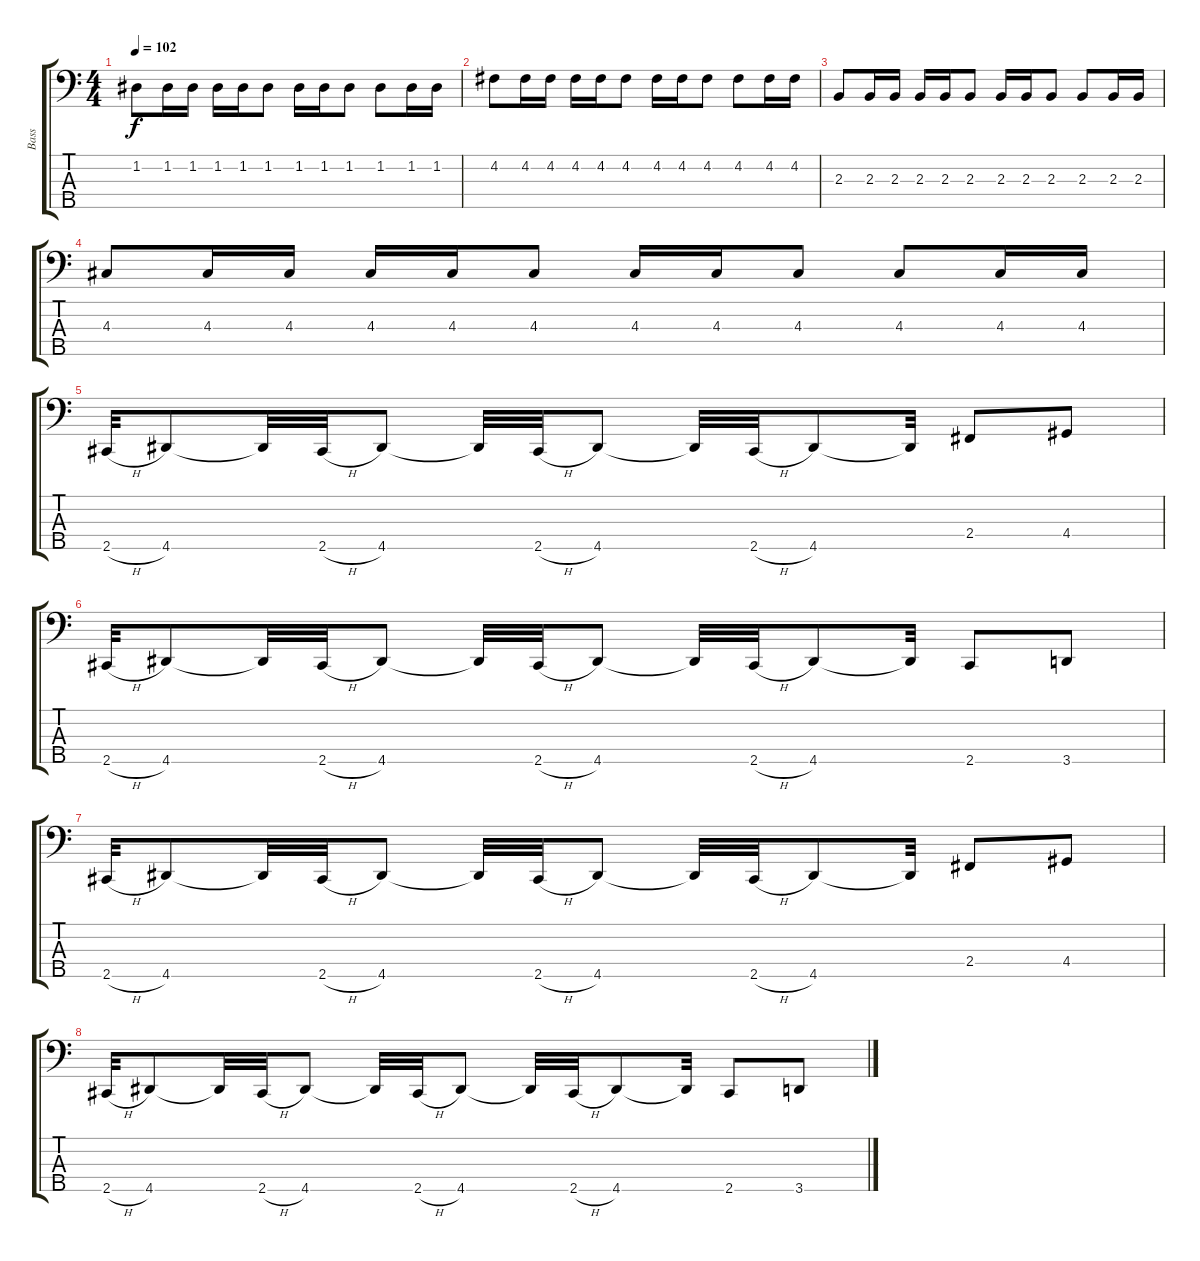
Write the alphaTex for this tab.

\track ("Bass" "Bass") {instrument electricbassfinger}
\staff {score tabs}
\tuning (G2 D2 A1 E1 B0) {hide}
\ts (4 4)
\tempo 102
\clef f4
\ks c
1.2.8{dy f} 1.2.16 1.2.16 1.2.16 1.2.16 1.2.8 1.2.16 1.2.16 1.2.8 1.2.8 1.2.16 1.2.16 |
4.2.8 4.2.16 4.2.16 4.2.16 4.2.16 4.2.8 4.2.16 4.2.16 4.2.8 4.2.8 4.2.16 4.2.16 |
2.3.8 2.3.16 2.3.16 2.3.16 2.3.16 2.3.8 2.3.16 2.3.16 2.3.8 2.3.8 2.3.16 2.3.16 |
4.3.8 4.3.16 4.3.16 4.3.16 4.3.16 4.3.8 4.3.16 4.3.16 4.3.8 4.3.8 4.3.16 4.3.16 |
2.5{h}.32{volume 12} 4.5.8 4.5{t}.32 2.5{h}.32 4.5.8 4.5{t}.32 2.5{h}.32 4.5.8 4.5{t}.32 2.5{h}.32 4.5.8 4.5{t}.32 2.4.8 4.4.8 |
2.5{h}.32 4.5.8 4.5{t}.32 2.5{h}.32 4.5.8 4.5{t}.32 2.5{h}.32 4.5.8 4.5{t}.32 2.5{h}.32 4.5.8 4.5{t}.32 2.5.8 3.5.8 |
2.5{h}.32 4.5.8 4.5{t}.32 2.5{h}.32 4.5.8 4.5{t}.32 2.5{h}.32 4.5.8 4.5{t}.32 2.5{h}.32 4.5.8 4.5{t}.32 2.4.8 4.4.8 |
2.5{h}.32 4.5.8 4.5{t}.32 2.5{h}.32 4.5.8 4.5{t}.32 2.5{h}.32 4.5.8 4.5{t}.32 2.5{h}.32 4.5.8 4.5{t}.32 2.5.8 3.5.8
